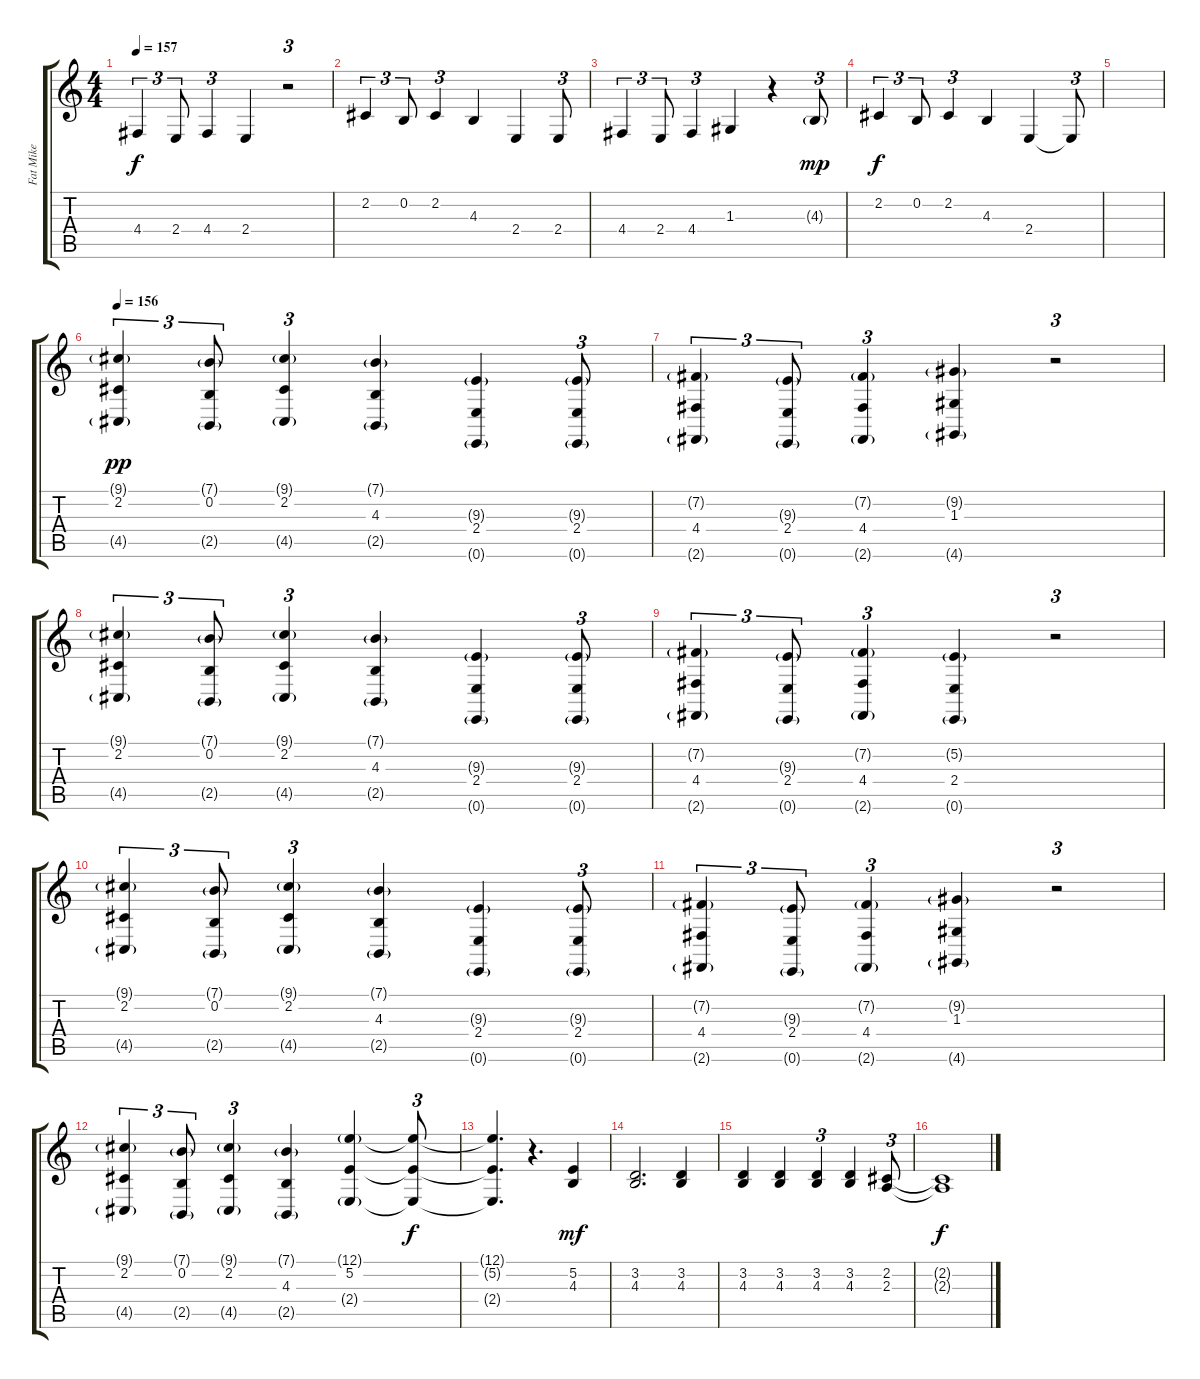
\track ("Fat Mike" "Fat Mike") {instrument bassoon}
\staff {score tabs}
\tuning (E4 B3 G3 D3 A2 E2) {hide}
\ts (4 4)
\tempo 157
\clef g2
\ks c
4.4.4{tu (3 2) dy f} 2.4.8{tu (3 2)} 4.4.4{tu (3 2)} 2.4.4 r.2{tu (3 2)} |
2.2.4{tu (3 2)} 0.2.8{tu (3 2)} 2.2.4{tu (3 2)} 4.3.4 2.4.4 2.4.8{tu (3 2)} |
4.4.4{tu (3 2)} 2.4.8{tu (3 2)} 4.4.4{tu (3 2)} 1.3.4 r.4 4.3{g}.8{tu (3 2) dy mp} |
2.2.4{tu (3 2) dy f} 0.2.8{tu (3 2)} 2.2.4{tu (3 2)} 4.3.4 2.4.4 2.4{t}.8{tu (3 2)} |
|
\tempo 156
(9.1{g} 2.2 4.5{g}).4{tu (3 2) dy pp} (7.1{g} 0.2 2.5{g}).8{tu (3 2)} (9.1{g} 2.2 4.5{g}).4{tu (3 2)} (7.1{g} 4.3 2.5{g}).4 (9.3{g} 2.4 0.6{g}).4 (9.3{g} 2.4 0.6{g}).8{tu (3 2)} |
(7.2{g} 4.4 2.6{g}).4{tu (3 2)} (9.3{g} 2.4 0.6{g}).8{tu (3 2)} (7.2{g} 4.4 2.6{g}).4{tu (3 2)} (9.2{g} 1.3 4.6{g}).4 r.2{tu (3 2)} |
(9.1{g} 2.2 4.5{g}).4{tu (3 2)} (7.1{g} 0.2 2.5{g}).8{tu (3 2)} (9.1{g} 2.2 4.5{g}).4{tu (3 2)} (7.1{g} 4.3 2.5{g}).4 (9.3{g} 2.4 0.6{g}).4 (9.3{g} 2.4 0.6{g}).8{tu (3 2)} |
(7.2{g} 4.4 2.6{g}).4{tu (3 2)} (9.3{g} 2.4 0.6{g}).8{tu (3 2)} (7.2{g} 4.4 2.6{g}).4{tu (3 2)} (5.2{g} 2.4 0.6{g}).4 r.2{tu (3 2)} |
(9.1{g} 2.2 4.5{g}).4{tu (3 2)} (7.1{g} 0.2 2.5{g}).8{tu (3 2)} (9.1{g} 2.2 4.5{g}).4{tu (3 2)} (7.1{g} 4.3 2.5{g}).4 (9.3{g} 2.4 0.6{g}).4 (9.3{g} 2.4 0.6{g}).8{tu (3 2)} |
(7.2{g} 4.4 2.6{g}).4{tu (3 2)} (9.3{g} 2.4 0.6{g}).8{tu (3 2)} (7.2{g} 4.4 2.6{g}).4{tu (3 2)} (9.2{g} 1.3 4.6{g}).4 r.2{tu (3 2)} |
(9.1{g} 2.2 4.5{g}).4{tu (3 2)} (7.1{g} 0.2 2.5{g}).8{tu (3 2)} (9.1{g} 2.2 4.5{g}).4{tu (3 2)} (7.1{g} 4.3 2.5{g}).4 (12.1{g} 5.2 2.4{g}).4 (12.1{t} 5.2{t} 2.4{t}).8{tu (3 2) dy f} |
(12.1{t} 5.2{t} 2.4{t}).4{d} r.4{d} (5.2 4.3).4{dy mf} |
(3.2 4.3).2{d} (3.2 4.3).4 |
(3.2 4.3).4 (3.2 4.3).4 (3.2 4.3).4{tu (3 2)} (3.2 4.3).4 (2.2 2.3).8{tu (3 2)} |
(2.2{t} 2.3{t}).1{dy f}
